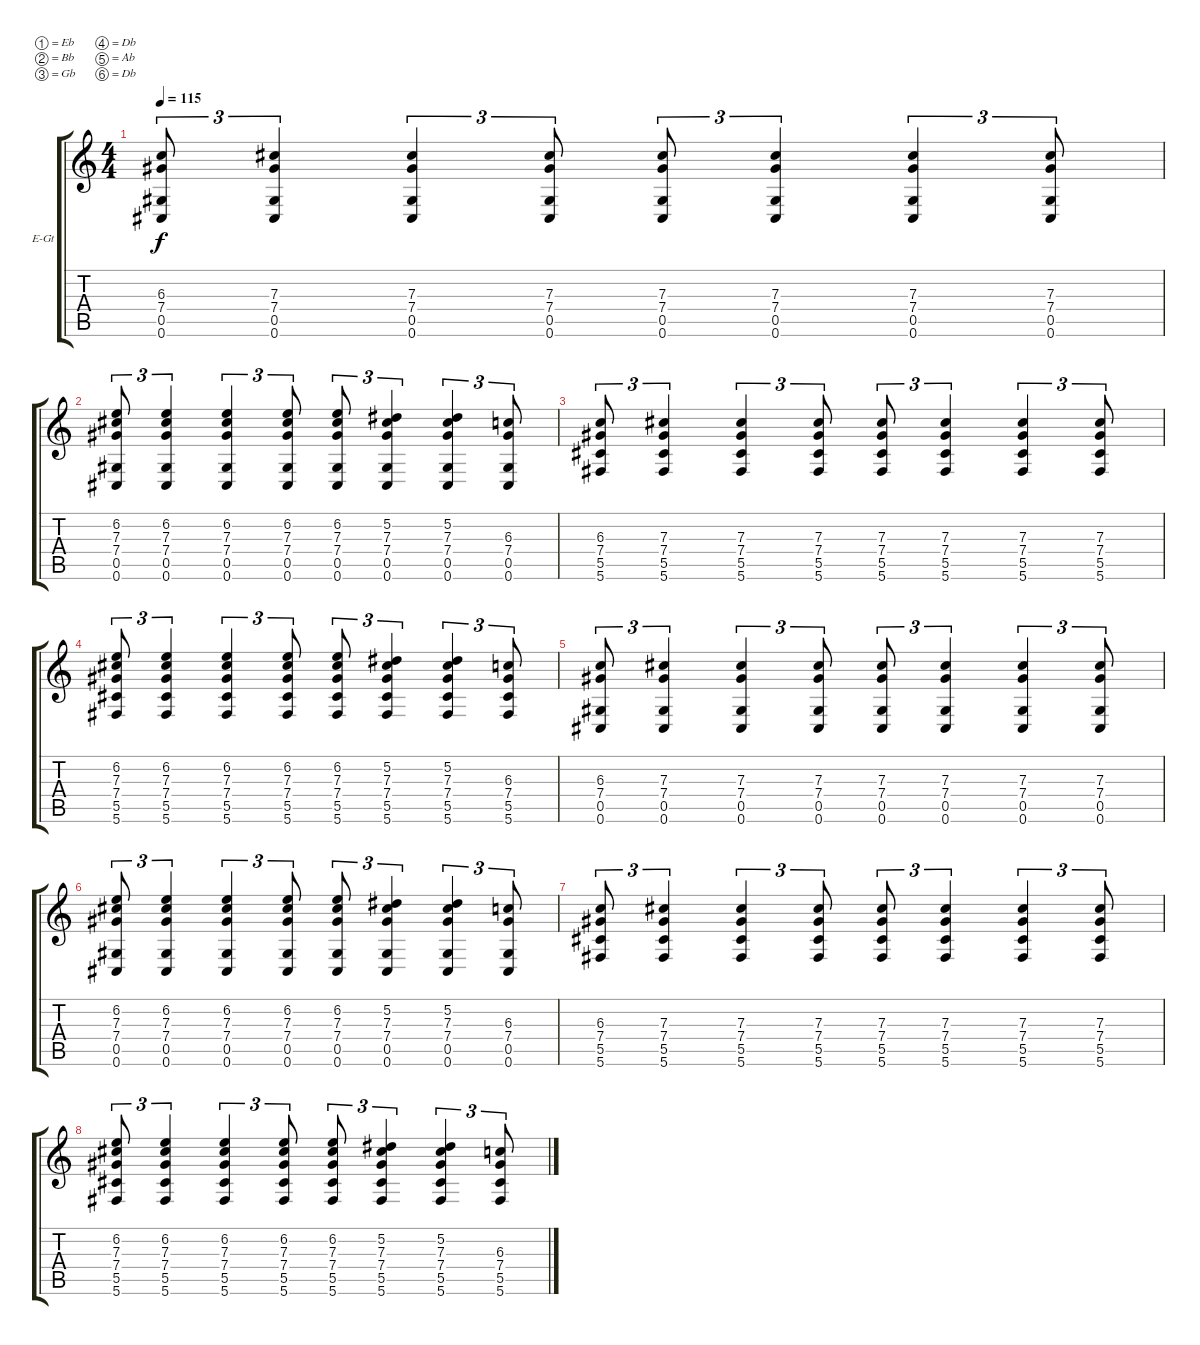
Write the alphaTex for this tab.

\bracketExtendMode groupsimilarinstruments
\firstSystemTrackNameOrientation horizontal
\otherSystemsTrackNameOrientation horizontal
\track ("Electric Guitar" "E-Gt") {instrument electricguitarclean}
\staff {score tabs}
\tuning (Eb4 Bb3 Gb3 Db3 Ab2 Db2)
\ts (4 4)
\tempo 115
\clef g2
\ks c
(6.3 0.6 7.4 0.5).8{tu (3 2) dy f} (7.3 0.6 7.4 0.5).4{tu (3 2)} (0.6 7.4 7.3 0.5).4{tu (3 2)} (0.6 7.4 7.3 0.5).8{tu (3 2)} (0.6 7.3 7.4 0.5).8{tu (3 2)} (0.6 7.4 7.3 0.5).4{tu (3 2)} (0.6 7.3 7.4 0.5).4{tu (3 2)} (0.6 7.4 7.3 0.5).8{tu (3 2)} |
(0.6 0.5 7.4 7.3 6.2).8{tu (3 2)} (0.6 6.2 7.3 7.4 0.5).4{tu (3 2)} (0.6 6.2 7.4 7.3 0.5).4{tu (3 2)} (0.6 6.2 7.3 7.4 0.5).8{tu (3 2)} (0.6 6.2 7.4 7.3 0.5).8{tu (3 2)} (0.6 5.2 7.3 7.4 0.5).4{tu (3 2)} (0.6 5.2 7.4 7.3 0.5).4{tu (3 2)} (0.6 6.3 7.4 0.5).8{tu (3 2)} |
(6.3 5.6 7.4 5.5).8{tu (3 2)} (7.3 5.6 7.4 5.5).4{tu (3 2)} (5.6 7.4 7.3 5.5).4{tu (3 2)} (5.6 7.4 7.3 5.5).8{tu (3 2)} (5.6 7.3 7.4 5.5).8{tu (3 2)} (5.6 7.4 7.3 5.5).4{tu (3 2)} (5.6 7.3 7.4 5.5).4{tu (3 2)} (5.6 7.4 7.3 5.5).8{tu (3 2)} |
(5.6 5.5 7.4 7.3 6.2).8{tu (3 2)} (5.6 6.2 7.3 7.4 5.5).4{tu (3 2)} (5.6 6.2 7.4 7.3 5.5).4{tu (3 2)} (5.6 6.2 7.3 7.4 5.5).8{tu (3 2)} (5.6 6.2 7.4 7.3 5.5).8{tu (3 2)} (5.6 5.2 7.3 7.4 5.5).4{tu (3 2)} (5.6 5.2 7.4 7.3 5.5).4{tu (3 2)} (5.6 6.3 7.4 5.5).8{tu (3 2)} |
(6.3 0.6 7.4 0.5).8{tu (3 2)} (7.3 0.6 7.4 0.5).4{tu (3 2)} (0.6 7.4 7.3 0.5).4{tu (3 2)} (0.6 7.4 7.3 0.5).8{tu (3 2)} (0.6 7.3 7.4 0.5).8{tu (3 2)} (0.6 7.4 7.3 0.5).4{tu (3 2)} (0.6 7.3 7.4 0.5).4{tu (3 2)} (0.6 7.4 7.3 0.5).8{tu (3 2)} |
(0.6 0.5 7.4 7.3 6.2).8{tu (3 2)} (0.6 6.2 7.3 7.4 0.5).4{tu (3 2)} (0.6 6.2 7.4 7.3 0.5).4{tu (3 2)} (0.6 6.2 7.3 7.4 0.5).8{tu (3 2)} (0.6 6.2 7.4 7.3 0.5).8{tu (3 2)} (0.6 5.2 7.3 7.4 0.5).4{tu (3 2)} (0.6 5.2 7.4 7.3 0.5).4{tu (3 2)} (0.6 6.3 7.4 0.5).8{tu (3 2)} |
(6.3 5.6 7.4 5.5).8{tu (3 2)} (7.3 5.6 7.4 5.5).4{tu (3 2)} (5.6 7.4 7.3 5.5).4{tu (3 2)} (5.6 7.4 7.3 5.5).8{tu (3 2)} (5.6 7.3 7.4 5.5).8{tu (3 2)} (5.6 7.4 7.3 5.5).4{tu (3 2)} (5.6 7.3 7.4 5.5).4{tu (3 2)} (5.6 7.4 7.3 5.5).8{tu (3 2)} |
(5.6 5.5 7.4 7.3 6.2).8{tu (3 2)} (5.6 6.2 7.3 7.4 5.5).4{tu (3 2)} (5.6 6.2 7.4 7.3 5.5).4{tu (3 2)} (5.6 6.2 7.3 7.4 5.5).8{tu (3 2)} (5.6 6.2 7.4 7.3 5.5).8{tu (3 2)} (5.6 5.2 7.3 7.4 5.5).4{tu (3 2)} (5.6 5.2 7.4 7.3 5.5).4{tu (3 2)} (5.6 6.3 7.4 5.5).8{tu (3 2)}
